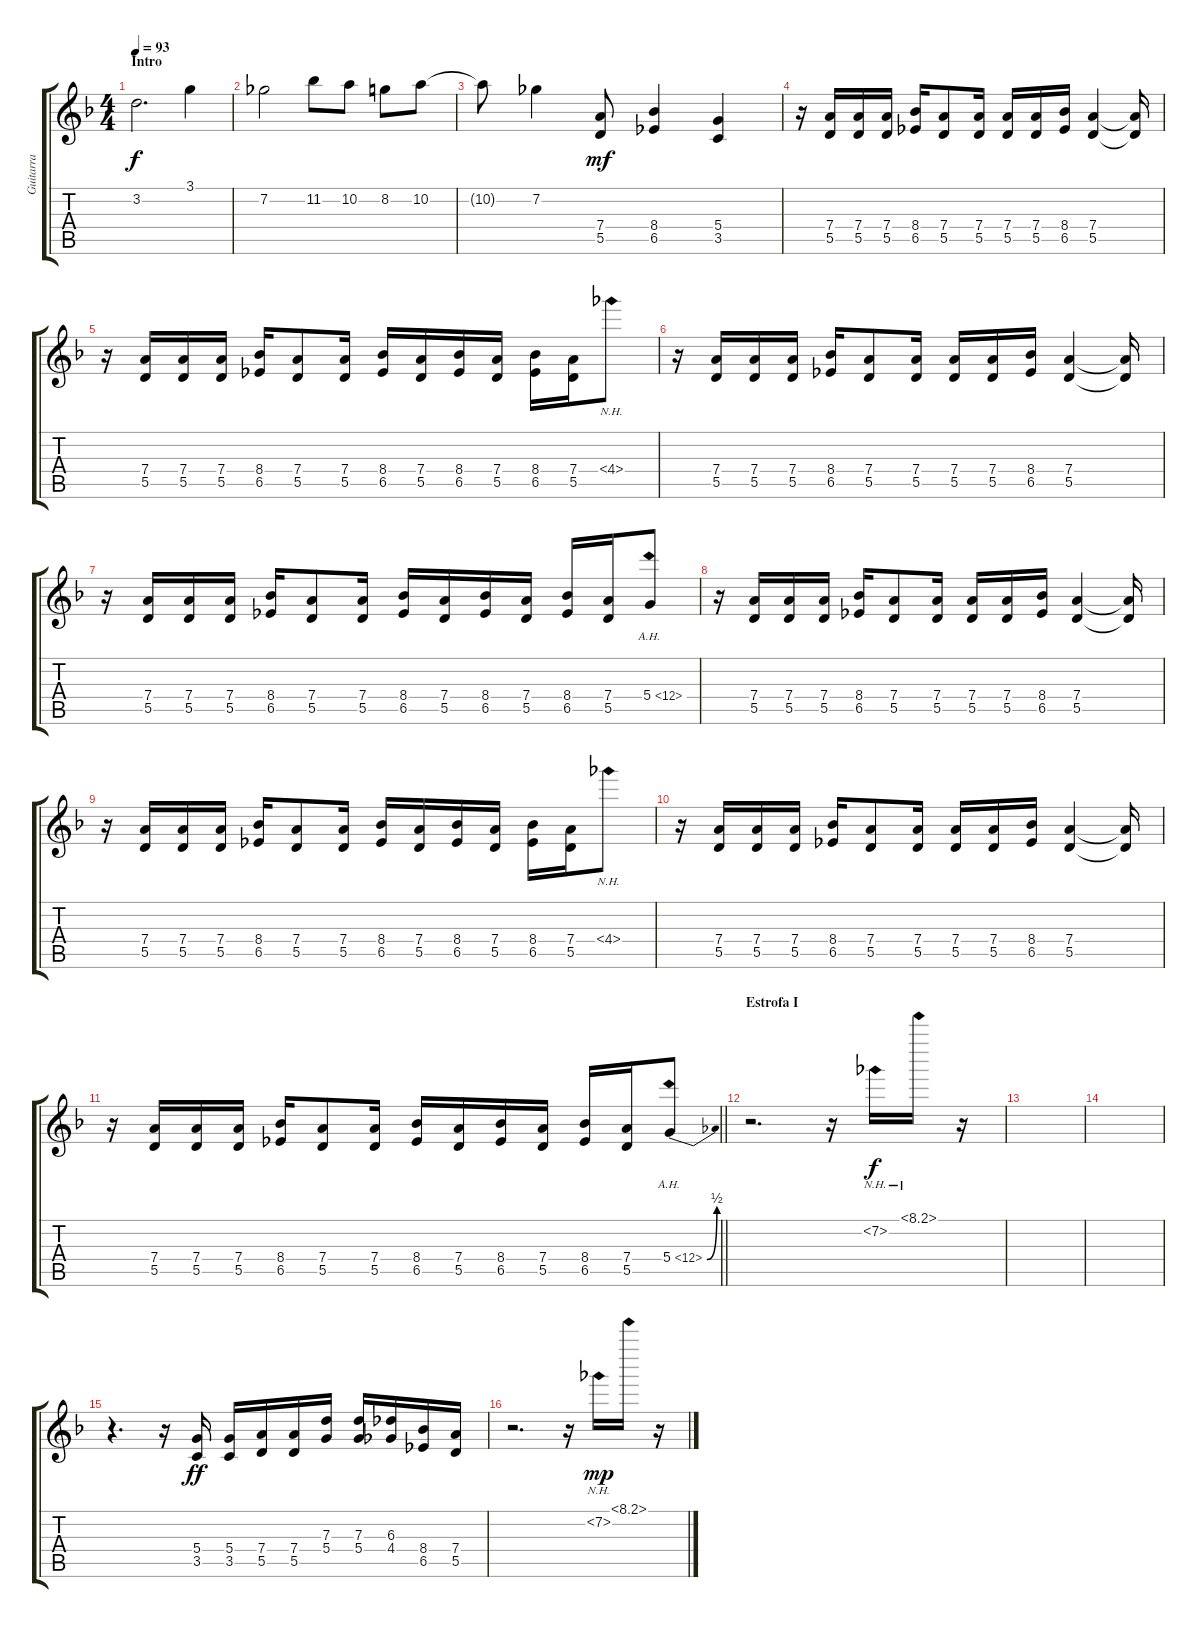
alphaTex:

\track ("Guitarra" "Guitarra") {instrument distortionguitar}
\staff {score tabs}
\tuning (E4 B3 G3 D3 A2 E2) {hide}
\ts (4 4)
\section ("" "Intro")
\tempo 93
\clef g2
\ks dminor
3.2.2{d txt "" dy f instrument tenorsax} 3.1.4 |
7.2.2 11.2.8 10.2.8 8.2.8 10.2.8 |
10.2{t}.8 7.2.4 (7.4 5.5).8{dy mf instrument distortionguitar} (8.4 6.5).4 (5.4 3.5).4 |
r.16 (7.4 5.5).16 (7.4 5.5).16 (7.4 5.5).16 (8.4 6.5).16 (7.4 5.5).8 (7.4 5.5).16 (7.4 5.5).16 (7.4 5.5).16 (8.4 6.5).16 (7.4 5.5).4 (7.4{t} 5.5{t}).16 |
r.16 (7.4 5.5).16 (7.4 5.5).16 (7.4 5.5).16 (8.4 6.5).16 (7.4 5.5).8 (7.4 5.5).16 (8.4 6.5).16 (7.4 5.5).16 (8.4 6.5).16 (7.4 5.5).16 (8.4 6.5).16 (7.4 5.5).16 4.4{nh}.8 |
r.16 (7.4 5.5).16 (7.4 5.5).16 (7.4 5.5).16 (8.4 6.5).16 (7.4 5.5).8 (7.4 5.5).16 (7.4 5.5).16 (7.4 5.5).16 (8.4 6.5).16 (7.4 5.5).4 (7.4{t} 5.5{t}).16 |
r.16 (7.4 5.5).16 (7.4 5.5).16 (7.4 5.5).16 (8.4 6.5).16 (7.4 5.5).8 (7.4 5.5).16 (8.4 6.5).16 (7.4 5.5).16 (8.4 6.5).16 (7.4 5.5).16 (8.4 6.5).16 (7.4 5.5).16 5.4{ah 7}.8 |
r.16 (7.4 5.5).16 (7.4 5.5).16 (7.4 5.5).16 (8.4 6.5).16 (7.4 5.5).8 (7.4 5.5).16 (7.4 5.5).16 (7.4 5.5).16 (8.4 6.5).16 (7.4 5.5).4 (7.4{t} 5.5{t}).16 |
r.16 (7.4 5.5).16 (7.4 5.5).16 (7.4 5.5).16 (8.4 6.5).16 (7.4 5.5).8 (7.4 5.5).16 (8.4 6.5).16 (7.4 5.5).16 (8.4 6.5).16 (7.4 5.5).16 (8.4 6.5).16 (7.4 5.5).16 4.4{nh}.8 |
r.16 (7.4 5.5).16 (7.4 5.5).16 (7.4 5.5).16 (8.4 6.5).16 (7.4 5.5).8 (7.4 5.5).16 (7.4 5.5).16 (7.4 5.5).16 (8.4 6.5).16 (7.4 5.5).4 (7.4{t} 5.5{t}).16 |
\barLineRight lightlight
r.16 (7.4 5.5).16 (7.4 5.5).16 (7.4 5.5).16 (8.4 6.5).16 (7.4 5.5).8 (7.4 5.5).16 (8.4 6.5).16 (7.4 5.5).16 (8.4 6.5).16 (7.4 5.5).16 (8.4 6.5).16 (7.4 5.5).16 5.4{be (bend 0 0 60 2) ah 7}.8 |
\section ("" "Estrofa I")
r.2{d volume 9 balance 8} r.16 7.2{nh}.16{dy f} 8.1{nh}.16 r.16 |
|
|
r.4{d} r.16 (5.4 3.5).16{dy ff} (5.4 3.5).16 (7.4 5.5).16 (7.4 5.5).16 (7.3 5.4).16 (7.3 5.4).16 (6.3 4.4).16 (8.4 6.5).16 (7.4 5.5).16 |
r.2{d volume 9 balance 8} r.16 7.2{nh}.16{dy mp} 8.1{nh}.16 r.16
